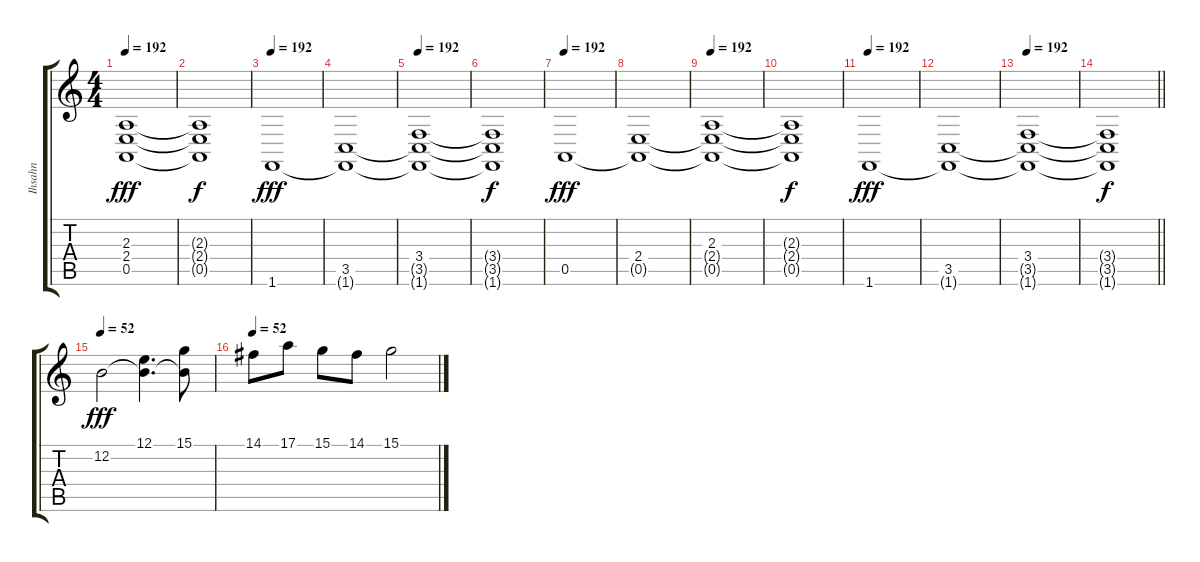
\track ("Ihsahn" "Ihsahn") {instrument churchorgan}
\staff {score tabs}
\tuning (E4 B3 G3 D3 A2 E2) {hide}
\ts (4 4)
\tempo 192
\clef g2
\ks c
(2.3 2.4{t} 0.5{t}).1{dy fff} |
(2.3{t} 2.4{t} 0.5{t}).1{dy f} |
\tempo 192
1.6.1{dy fff} |
(3.5 1.6{t}).1 |
\tempo 192
(3.4 3.5{t} 1.6{t}).1 |
(3.4{t} 3.5{t} 1.6{t}).1{dy f} |
\tempo 192
0.5.1{dy fff instrument pad4choir} |
(2.4 0.5{t}).1 |
\tempo 192
(2.3 2.4{t} 0.5{t}).1 |
(2.3{t} 2.4{t} 0.5{t}).1{dy f} |
\tempo 192
1.6.1{dy fff} |
(3.5 1.6{t}).1 |
\tempo 192
(3.4 3.5{t} 1.6{t}).1 |
\barLineRight lightlight
(3.4{t} 3.5{t} 1.6{t}).1{dy f} |
\section ("" "")
\tempo 52
12.2.2{dy fff instrument stringensemble1} (12.1 12.2{t}).4{d} (15.1 12.2{t}).8 |
\tempo 52
14.1.8 17.1.8 15.1.8 14.1.8 15.1.2
